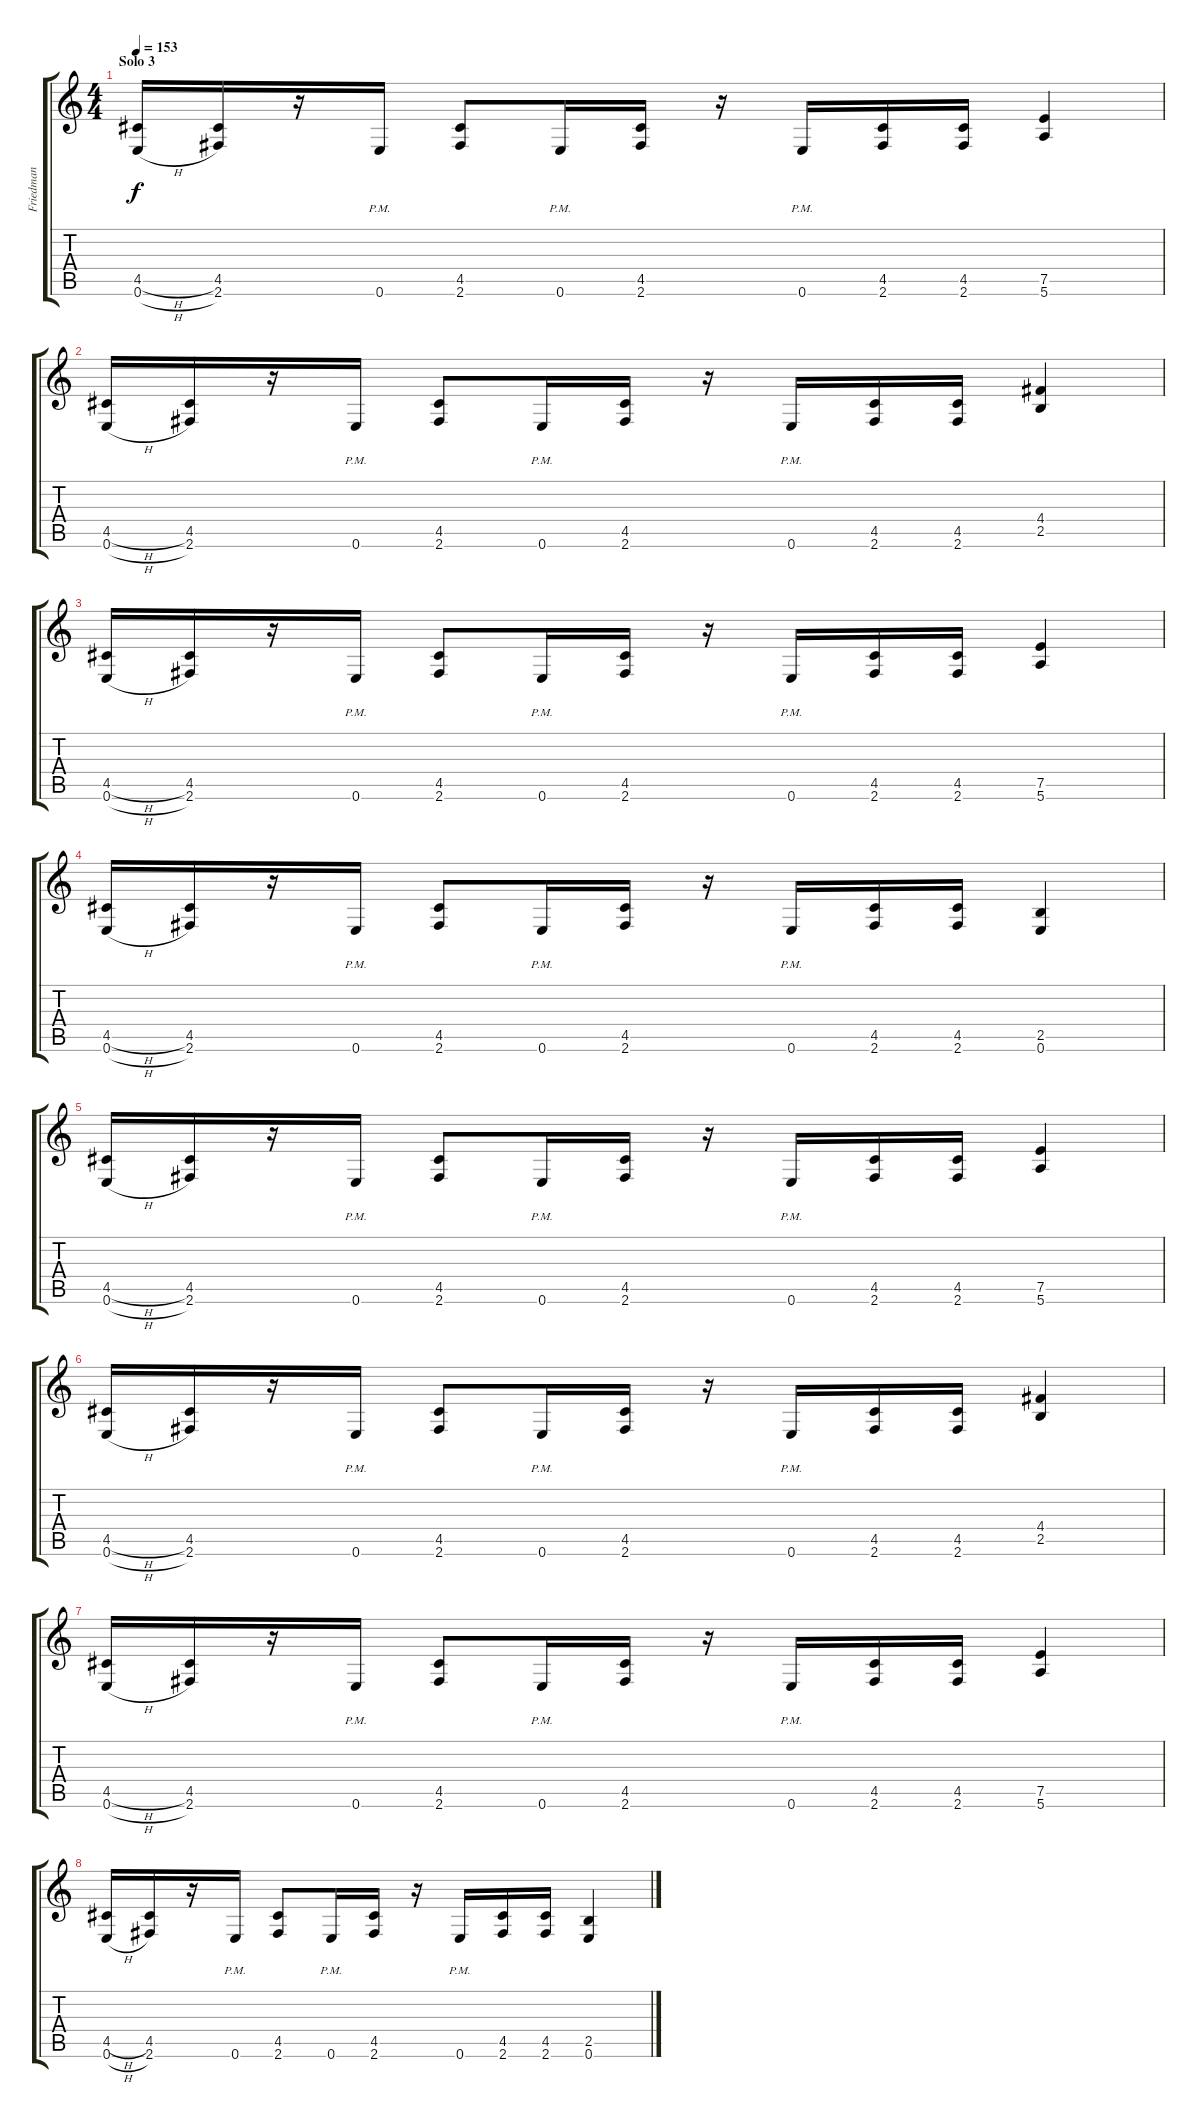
\track ("Friedman" "Friedman") {instrument distortionguitar}
\staff {score tabs}
\tuning (E4 B3 G3 D3 A2 E2) {hide}
\ts (4 4)
\section ("" "Solo 3")
\tempo 153
\clef g2
\ks c
(4.5{h} 0.6{h}).16{dy f} (4.5 2.6).16 r.16 0.6{pm}.16 (4.5 2.6).8 0.6{pm}.16 (4.5 2.6).16 r.16 0.6{pm}.16 (4.5 2.6).16 (4.5 2.6).16 (7.5 5.6).4 |
(4.5{h} 0.6{h}).16 (4.5 2.6).16 r.16 0.6{pm}.16 (4.5 2.6).8 0.6{pm}.16 (4.5 2.6).16 r.16 0.6{pm}.16 (4.5 2.6).16 (4.5 2.6).16 (4.4 2.5).4 |
(4.5{h} 0.6{h}).16 (4.5 2.6).16 r.16 0.6{pm}.16 (4.5 2.6).8 0.6{pm}.16 (4.5 2.6).16 r.16 0.6{pm}.16 (4.5 2.6).16 (4.5 2.6).16 (7.5 5.6).4 |
(4.5{h} 0.6{h}).16 (4.5 2.6).16 r.16 0.6{pm}.16 (4.5 2.6).8 0.6{pm}.16 (4.5 2.6).16 r.16 0.6{pm}.16 (4.5 2.6).16 (4.5 2.6).16 (2.5 0.6).4 |
(4.5{h} 0.6{h}).16 (4.5 2.6).16 r.16 0.6{pm}.16 (4.5 2.6).8 0.6{pm}.16 (4.5 2.6).16 r.16 0.6{pm}.16 (4.5 2.6).16 (4.5 2.6).16 (7.5 5.6).4 |
(4.5{h} 0.6{h}).16 (4.5 2.6).16 r.16 0.6{pm}.16 (4.5 2.6).8 0.6{pm}.16 (4.5 2.6).16 r.16 0.6{pm}.16 (4.5 2.6).16 (4.5 2.6).16 (4.4 2.5).4 |
(4.5{h} 0.6{h}).16 (4.5 2.6).16 r.16 0.6{pm}.16 (4.5 2.6).8 0.6{pm}.16 (4.5 2.6).16 r.16 0.6{pm}.16 (4.5 2.6).16 (4.5 2.6).16 (7.5 5.6).4 |
(4.5{h} 0.6{h}).16 (4.5 2.6).16 r.16 0.6{pm}.16 (4.5 2.6).8 0.6{pm}.16 (4.5 2.6).16 r.16 0.6{pm}.16 (4.5 2.6).16 (4.5 2.6).16 (2.5 0.6).4
